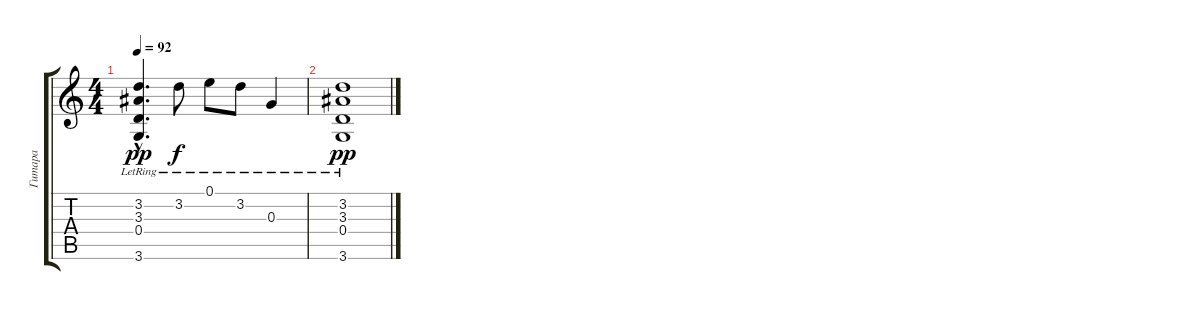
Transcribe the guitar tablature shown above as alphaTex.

\track ("Гитара" "Гитара") {instrument acousticguitarnylon}
\staff {score tabs}
\tuning (E4 B3 G3 D3 A2 E2) {hide}
\ts (4 4)
\tempo 92
\clef g2
\ks c
(3.2{hac lr} 3.3{hac lr} 0.4{hac} 3.6{hac lr}).4{d dy pp} 3.2{lr}.8{dy f} 0.1{lr}.8 3.2{lr}.8 0.3{lr}.4 |
(3.2 3.3{lr} 0.4 3.6{lr}).1{dy pp}
